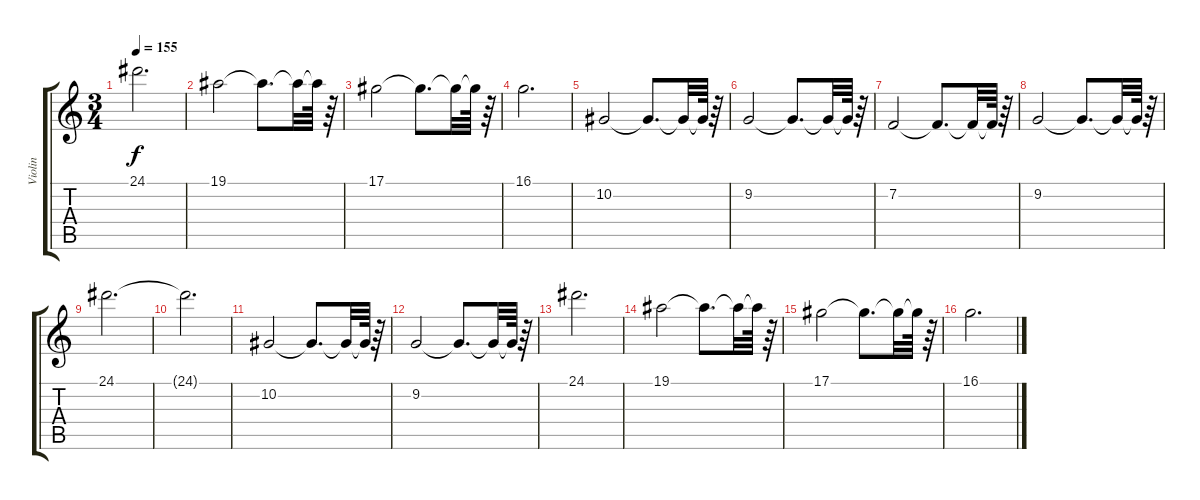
\track ("Violin" "Violin") {instrument violin}
\staff {score tabs}
\tuning (Eb4 Bb3 Gb3 Db3 Ab2 Eb2) {hide}
\ts (3 4)
\tempo 155
\clef g2
\ks c
24.1.2{d dy f volume 15} |
19.1.2 19.1{t}.8{d} 19.1{t}.32 19.1{t}.64 r.64{volume 6} |
17.1.2{volume 15} 17.1{t}.8{d} 17.1{t}.32 17.1{t}.64 r.64{volume 6} |
16.1.2{d volume 15} |
10.2.2 10.2{t}.8{d} 10.2{t}.32 10.2{t}.64 r.64{volume 7} |
9.2.2{volume 13} 9.2{t}.8{d} 9.2{t}.32 9.2{t}.64 r.64{volume 9} |
7.2.2{volume 13} 7.2{t}.8{d} 7.2{t}.32 7.2{t}.64 r.64{volume 7} |
9.2.2{volume 13} 9.2{t}.8{d} 9.2{t}.32 9.2{t}.64 r.64{volume 9} |
24.1.2{d volume 14} |
24.1{t}.2{d} |
10.2.2 10.2{t}.8{d} 10.2{t}.32 10.2{t}.64 r.64{volume 7} |
9.2.2{volume 13} 9.2{t}.8{d} 9.2{t}.32 9.2{t}.64 r.64{volume 9} |
24.1.2{d volume 15} |
19.1.2 19.1{t}.8{d} 19.1{t}.32 19.1{t}.64 r.64{volume 6} |
17.1.2{volume 15} 17.1{t}.8{d} 17.1{t}.32 17.1{t}.64 r.64{volume 6} |
16.1.2{d volume 15}
